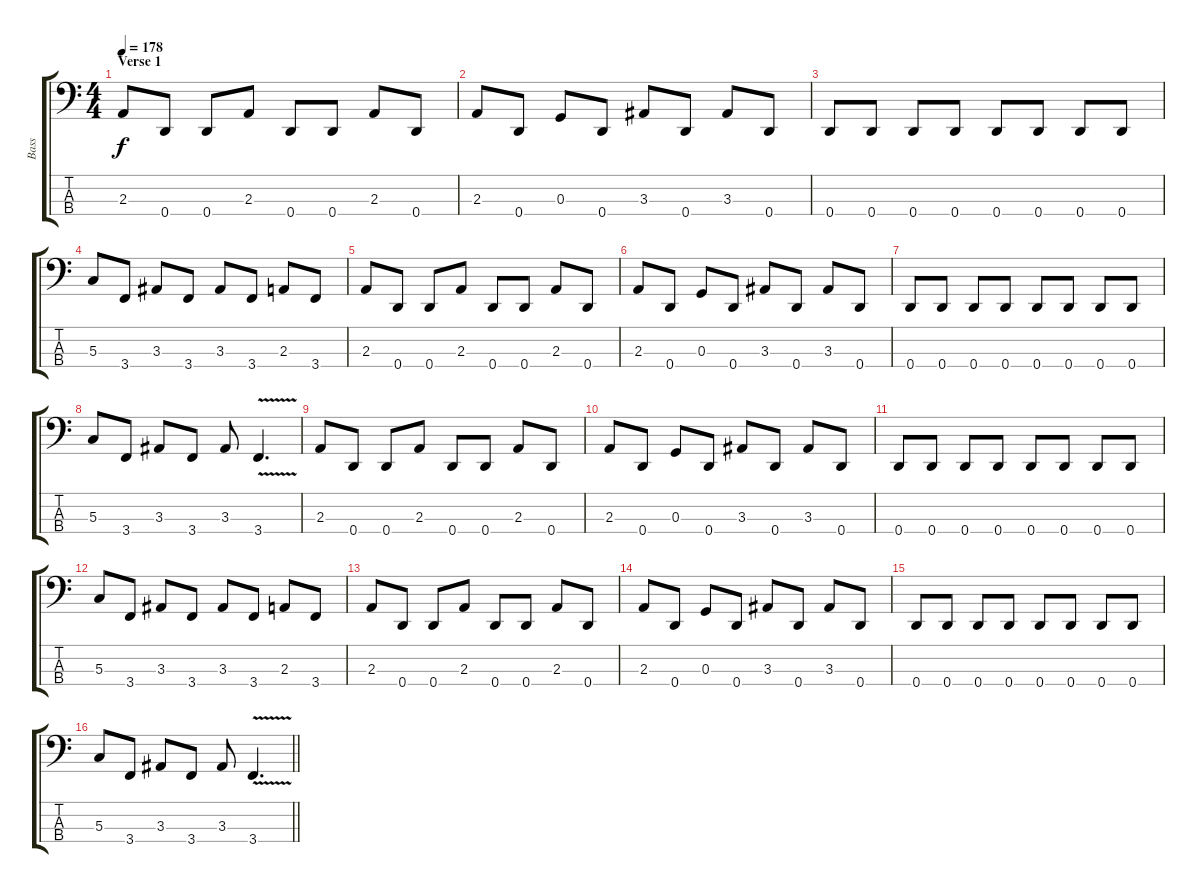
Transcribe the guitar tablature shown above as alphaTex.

\track ("Bass" "Bass") {instrument electricbassfinger}
\staff {score tabs}
\tuning (F2 C2 G1 D1) {hide}
\ts (4 4)
\section ("" "Verse 1")
\tempo 178
\clef f4
\ks c
2.3.8{dy f} 0.4.8 0.4.8 2.3.8 0.4.8 0.4.8 2.3.8 0.4.8 |
2.3.8 0.4.8 0.3.8 0.4.8 3.3.8 0.4.8 3.3.8 0.4.8 |
0.4.8 0.4.8 0.4.8 0.4.8 0.4.8 0.4.8 0.4.8 0.4.8 |
5.3.8 3.4.8 3.3.8 3.4.8 3.3.8 3.4.8 2.3.8 3.4.8 |
2.3.8 0.4.8 0.4.8 2.3.8 0.4.8 0.4.8 2.3.8 0.4.8 |
2.3.8 0.4.8 0.3.8 0.4.8 3.3.8 0.4.8 3.3.8 0.4.8 |
0.4.8 0.4.8 0.4.8 0.4.8 0.4.8 0.4.8 0.4.8 0.4.8 |
5.3.8 3.4.8 3.3.8 3.4.8 3.3.8 3.4{v}.4{d} |
2.3.8 0.4.8 0.4.8 2.3.8 0.4.8 0.4.8 2.3.8 0.4.8 |
2.3.8 0.4.8 0.3.8 0.4.8 3.3.8 0.4.8 3.3.8 0.4.8 |
0.4.8 0.4.8 0.4.8 0.4.8 0.4.8 0.4.8 0.4.8 0.4.8 |
5.3.8 3.4.8 3.3.8 3.4.8 3.3.8 3.4.8 2.3.8 3.4.8 |
2.3.8 0.4.8 0.4.8 2.3.8 0.4.8 0.4.8 2.3.8 0.4.8 |
2.3.8 0.4.8 0.3.8 0.4.8 3.3.8 0.4.8 3.3.8 0.4.8 |
0.4.8 0.4.8 0.4.8 0.4.8 0.4.8 0.4.8 0.4.8 0.4.8 |
\barLineRight lightlight
5.3.8 3.4.8 3.3.8 3.4.8 3.3.8 3.4{v}.4{d}
